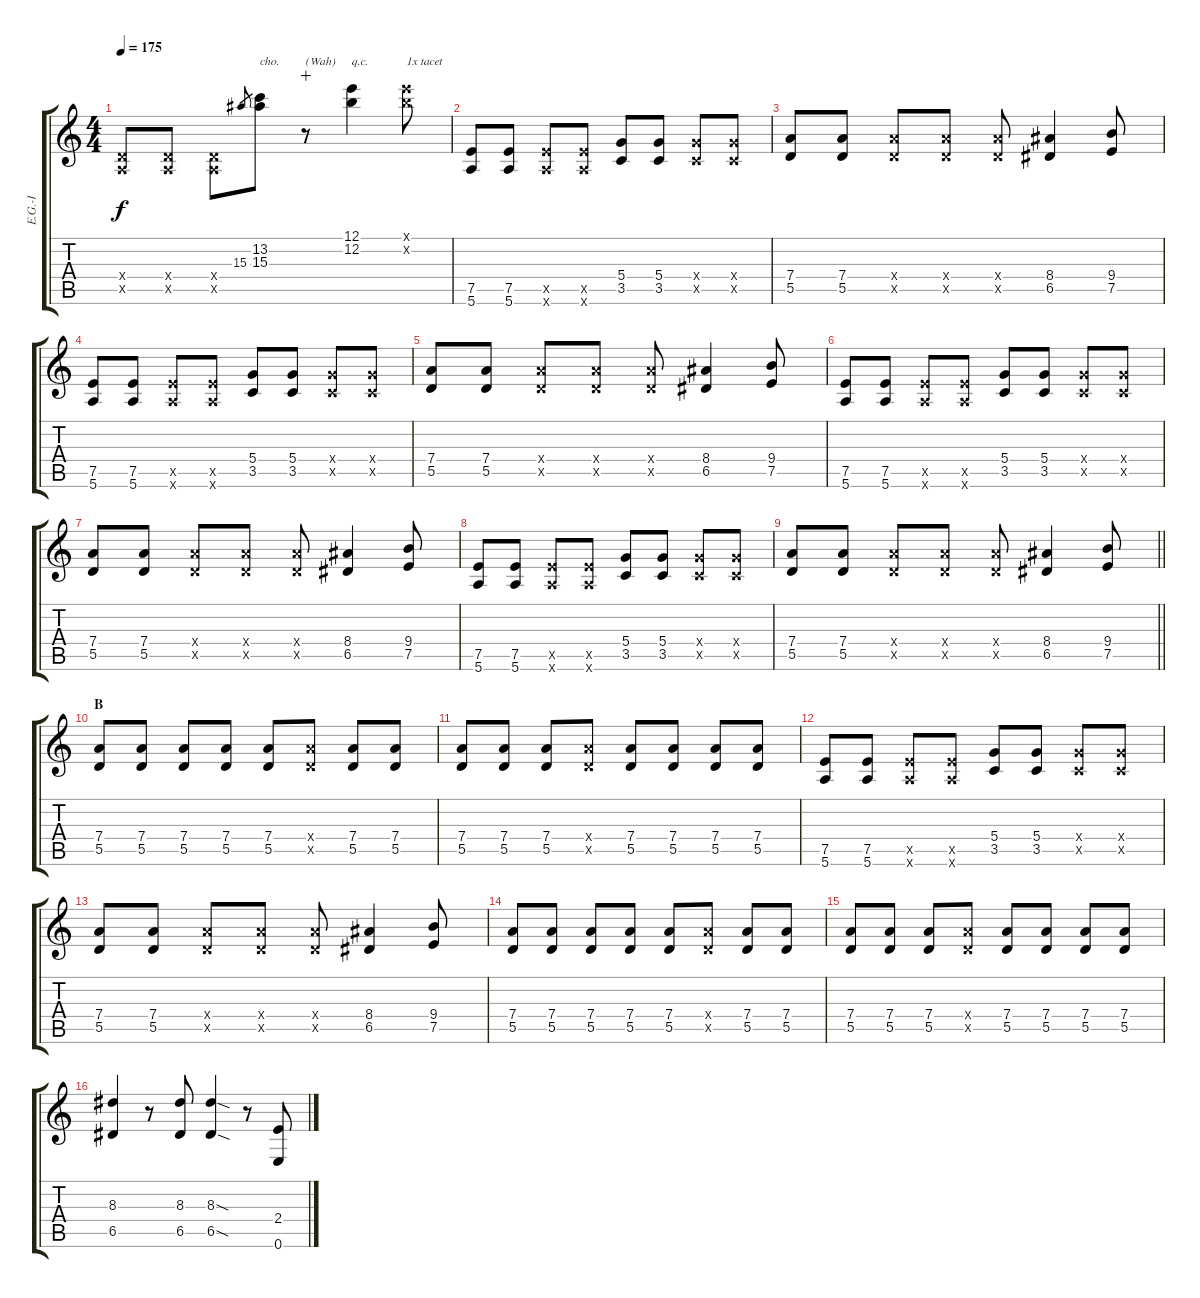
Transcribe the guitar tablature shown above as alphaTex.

\track ("E.G.-I" "E.G.-I") {instrument overdrivenguitar}
\staff {score tabs}
\tuning (E4 B3 G3 D3 A2 E2) {hide}
\ts (4 4)
\tempo 175
\clef g2
\ks c
(0.4{x} 0.5{x}).8{dy f} (0.4{x} 0.5{x}).8 (0.4{x} 0.5{x}).8 15.3.8{gr} (13.2 15.3).8{txt "cho."} r.8{txt "(Wah)" wahc} (12.1 12.2).4{txt "q.c."} (12.1{x} 12.2{x}).8{txt "1x tacet"} |
(7.5 5.6).8 (7.5 5.6).8 (7.5{x} 5.6{x}).8 (7.5{x} 5.6{x}).8 (5.4 3.5).8 (5.4 3.5).8 (5.4{x} 3.5{x}).8 (5.4{x} 3.5{x}).8 |
(7.4 5.5).8 (7.4 5.5).8 (7.4{x} 5.5{x}).8 (7.4{x} 5.5{x}).8 (7.4{x} 5.5{x}).8 (8.4 6.5).4 (9.4 7.5).8 |
(7.5 5.6).8 (7.5 5.6).8 (7.5{x} 5.6{x}).8 (7.5{x} 5.6{x}).8 (5.4 3.5).8 (5.4 3.5).8 (5.4{x} 3.5{x}).8 (5.4{x} 3.5{x}).8 |
(7.4 5.5).8 (7.4 5.5).8 (7.4{x} 5.5{x}).8 (7.4{x} 5.5{x}).8 (7.4{x} 5.5{x}).8 (8.4 6.5).4 (9.4 7.5).8 |
(7.5 5.6).8 (7.5 5.6).8 (7.5{x} 5.6{x}).8 (7.5{x} 5.6{x}).8 (5.4 3.5).8 (5.4 3.5).8 (5.4{x} 3.5{x}).8 (5.4{x} 3.5{x}).8 |
(7.4 5.5).8 (7.4 5.5).8 (7.4{x} 5.5{x}).8 (7.4{x} 5.5{x}).8 (7.4{x} 5.5{x}).8 (8.4 6.5).4 (9.4 7.5).8 |
(7.5 5.6).8 (7.5 5.6).8 (7.5{x} 5.6{x}).8 (7.5{x} 5.6{x}).8 (5.4 3.5).8 (5.4 3.5).8 (5.4{x} 3.5{x}).8 (5.4{x} 3.5{x}).8 |
\barLineRight lightlight
(7.4 5.5).8 (7.4 5.5).8 (7.4{x} 5.5{x}).8 (7.4{x} 5.5{x}).8 (7.4{x} 5.5{x}).8 (8.4 6.5).4 (9.4 7.5).8 |
\section ("" "B")
(7.4 5.5).8 (7.4 5.5).8 (7.4 5.5).8 (7.4 5.5).8 (7.4 5.5).8 (7.4{x} 5.5{x}).8 (7.4 5.5).8 (7.4 5.5).8 |
(7.4 5.5).8 (7.4 5.5).8 (7.4 5.5).8 (7.4{x} 5.5{x}).8 (7.4 5.5).8 (7.4 5.5).8 (7.4 5.5).8 (7.4 5.5).8 |
(7.5 5.6).8 (7.5 5.6).8 (7.5{x} 5.6{x}).8 (7.5{x} 5.6{x}).8 (5.4 3.5).8 (5.4 3.5).8 (5.4{x} 3.5{x}).8 (5.4{x} 3.5{x}).8 |
(7.4 5.5).8 (7.4 5.5).8 (7.4{x} 5.5{x}).8 (7.4{x} 5.5{x}).8 (7.4{x} 5.5{x}).8 (8.4 6.5).4 (9.4 7.5).8 |
(7.4 5.5).8 (7.4 5.5).8 (7.4 5.5).8 (7.4 5.5).8 (7.4 5.5).8 (7.4{x} 5.5{x}).8 (7.4 5.5).8 (7.4 5.5).8 |
(7.4 5.5).8 (7.4 5.5).8 (7.4 5.5).8 (7.4{x} 5.5{x}).8 (7.4 5.5).8 (7.4 5.5).8 (7.4 5.5).8 (7.4 5.5).8 |
(8.3 6.5).4 r.8 (8.3 6.5).8 (8.3{sod} 6.5{sod}).4 r.8 (2.4 0.6).8
